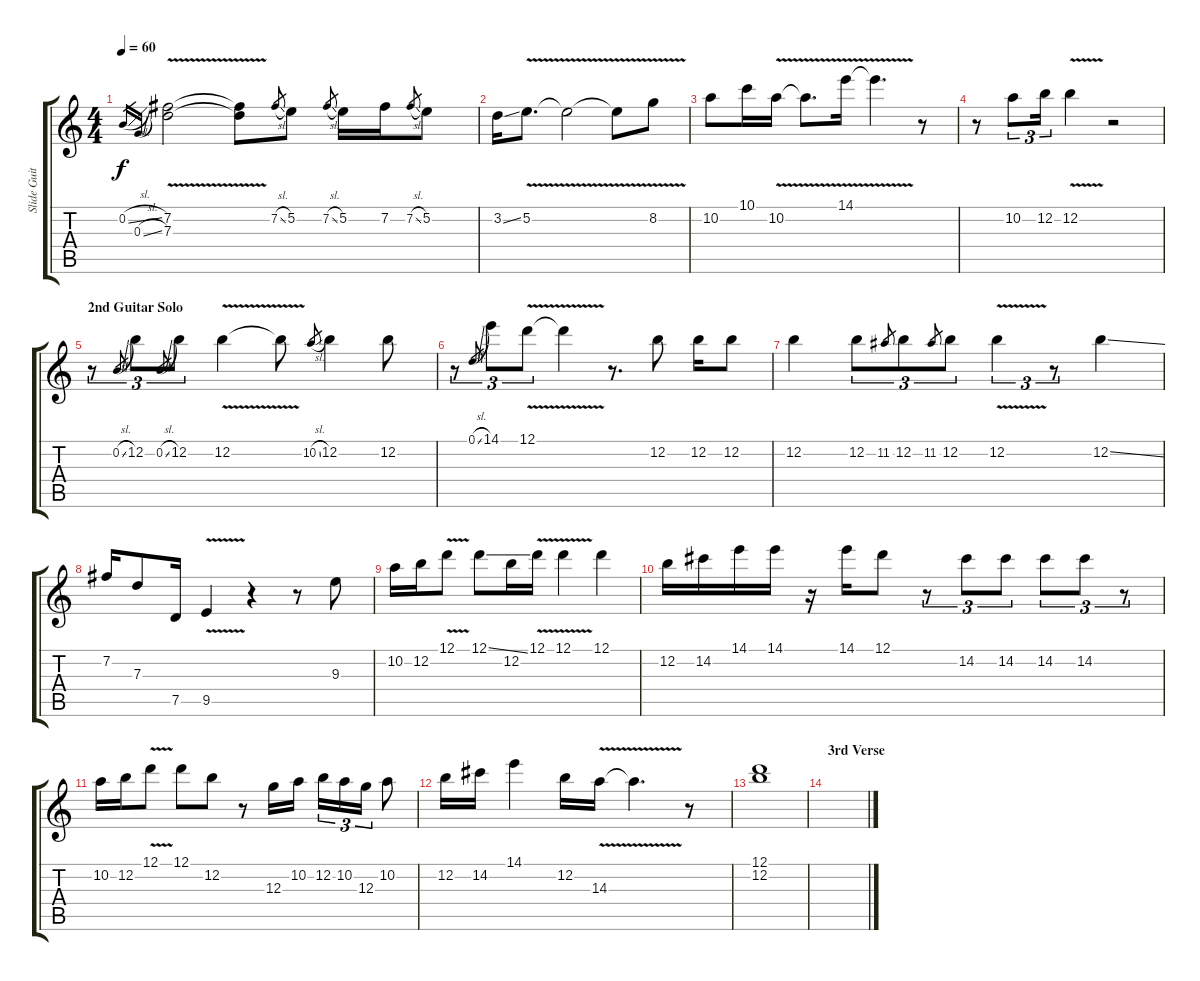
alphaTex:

\track ("Slide Guitar in Open G" "Slide Guit") {instrument electricguitarjazz}
\staff {score tabs}
\tuning (D4 B3 G3 D3 G2 D2) {hide}
\ts (4 4)
\tempo 60
\clef g2
\ks c
0.2{sl}.16{gr dy f} 0.3{sl}.16{gr} (7.2{v} 7.3{v}).2 (7.2{t} 7.3{t}).8 7.2{sl}.8{gr} 5.2.8 7.2{sl}.8{gr} 5.2.16 7.2.16 7.2{sl}.8{gr} 5.2.8 |
3.2{ss}.16 5.2{v}.8{d} 5.2{v t}.2 5.2{v t}.8 8.2{v}.8 |
10.2.8 10.1.16 10.2{v}.16 10.2{t}.8{d} 14.1{v}.16 14.1{v t}.4{d} r.8 |
r.8 10.2.8{tu (3 2)} 12.2.16{tu (3 2)} 12.2{v}.4 r.2 |
\section ("" "2nd Guitar Solo")
r.8{tu (3 2)} 0.2{sl}.8{gr} 12.2.8{tu (3 2)} 0.2{sl}.8{gr} 12.2.8{tu (3 2)} 12.2{v}.4 12.2{v t}.8 10.2{sl}.8{gr} 12.2.4 12.2.8 |
r.8{tu (3 2)} 0.1{sl}.8{gr} 14.1.8{tu (3 2)} 12.1{v}.8{tu (3 2)} 12.1{v t}.4 r.8{d} 12.2.8 12.2.16 12.2.8 |
12.2.4 12.2.8{tu (3 2)} 11.2.8{gr} 12.2.8{tu (3 2)} 11.2.8{gr} 12.2.8{tu (3 2)} 12.2{v}.4{tu (3 2)} r.8{tu (3 2)} 12.2{ss}.4 |
7.2.16 7.3.8 7.5.16 9.5{v}.4 r.4 r.8 9.3.8 |
10.2.16 12.2.16 12.1{v}.8 12.1{ss}.8 12.2.16 12.1{v}.16 12.1{v}.4 12.1.4 |
12.2.16 14.2.16 14.1.16 14.1.16 r.16 14.1.16 12.1.8 r.8{tu (3 2)} 14.2.8{tu (3 2)} 14.2.8{tu (3 2)} 14.2.8{tu (3 2)} 14.2.8{tu (3 2)} r.8{tu (3 2)} |
10.2.16 12.2.16 12.1{v}.8 12.1.8 12.2.8 r.8 12.3.16 10.2.16 12.2.16{tu (3 2)} 10.2.16{tu (3 2)} 12.3.16{tu (3 2)} 10.2.8 |
12.2.16 14.2.16 14.1.4 12.2.16 14.3{v}.16 14.3{v t}.4{d} r.8 |
(12.1 12.2).1 |
\section ("" "3rd Verse")
